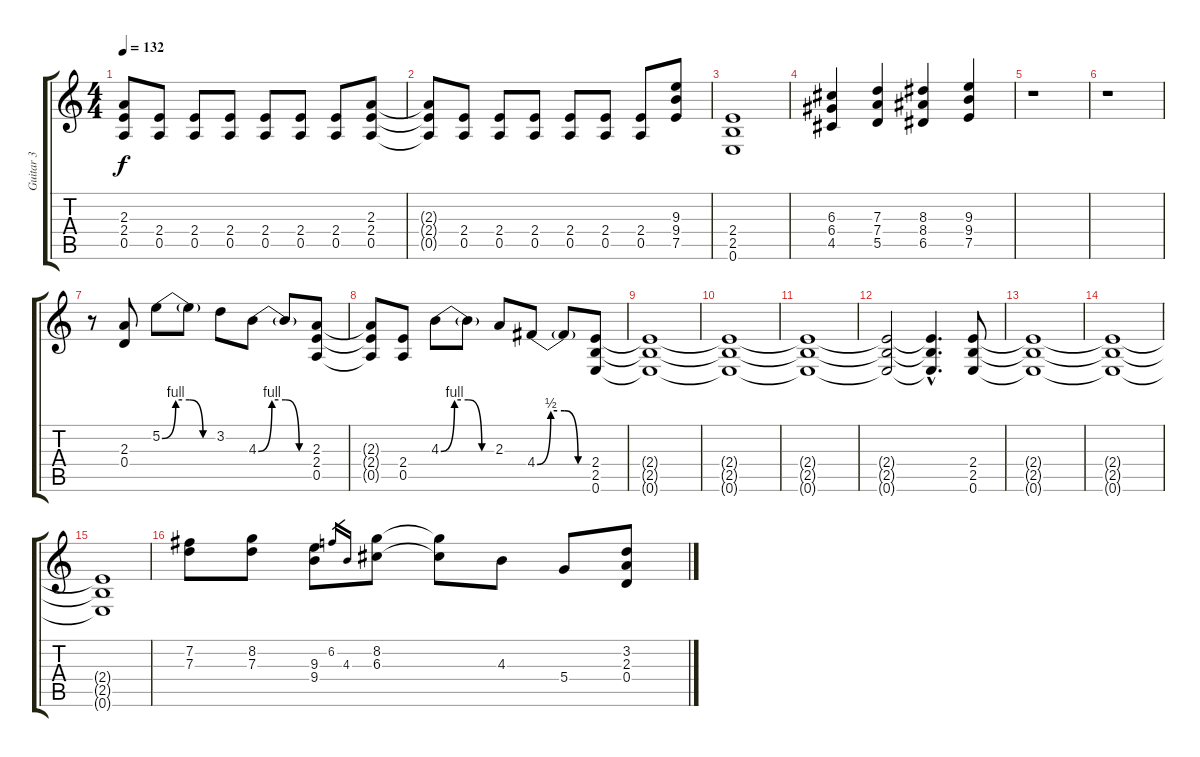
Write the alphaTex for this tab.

\track ("Guitar 3" "Guitar 3") {instrument overdrivenguitar}
\staff {score tabs}
\tuning (E4 B3 G3 D3 A2 E2) {hide}
\ts (4 4)
\tempo 132
\clef g2
\ks c
(2.3{t} 2.4{t} 0.5{t}).8{dy f} (2.4 0.5).8 (2.4 0.5).8 (2.4 0.5).8 (2.4 0.5).8 (2.4 0.5).8 (2.4 0.5).8 (2.3 2.4 0.5).8 |
(2.3{t} 2.4{t} 0.5{t}).8 (2.4 0.5).8 (2.4 0.5).8 (2.4 0.5).8 (2.4 0.5).8 (2.4 0.5).8 (2.4 0.5).8 (9.3 9.4 7.5).8 |
(2.4 2.5 0.6).1 |
(6.3 6.4 4.5).4 (7.3 7.4 5.5).4 (8.3 8.4 6.5).4 (9.3 9.4 7.5).4 |
r.1 |
r.1 |
r.8 (2.3 0.4).8 5.2{be (custom 0 0 15 4 30 4 45 0 60 0)}.8 5.2{t}.8 3.2.8 4.3{be (custom 0 0 15 4 30 4 45 0 60 0)}.8 4.3{t}.8 (2.3 2.4 0.5).8 |
(2.3{t} 2.4{t} 0.5{t}).8 (2.4 0.5).8 4.3{be (custom 0 0 15 4 30 4 45 0 60 0)}.8 4.3{t}.8 2.3.8 4.4{be (custom 0 0 15 2 30 2 45 0 60 0)}.8 4.4{t}.8 (2.4 2.5 0.6).8 |
(2.4{t} 2.5{t} 0.6{t}).1 |
(2.4{t} 2.5{t} 0.6{t}).1 |
(2.4{t} 2.5{t} 0.6{t}).1 |
(2.4{t} 2.5{t} 0.6{t}).2 (2.4{hac t} 2.5{hac t} 0.6{hac t}).4{d} (2.4 2.5 0.6).8{volume 11 instrument overdrivenguitar} |
(2.4{t} 2.5{t} 0.6{t}).1 |
(2.4{t} 2.5{t} 0.6{t}).1 |
(2.4{t} 2.5{t} 0.6{t}).1 |
(7.2 7.3).8 (8.2 7.3).8 (9.3 9.4).8 6.2.16{gr} 4.3.16{gr} (8.2 6.3).8 (8.2{t} 6.3{t}).8 4.3.8 5.4.8 (3.2 2.3 0.4).8
